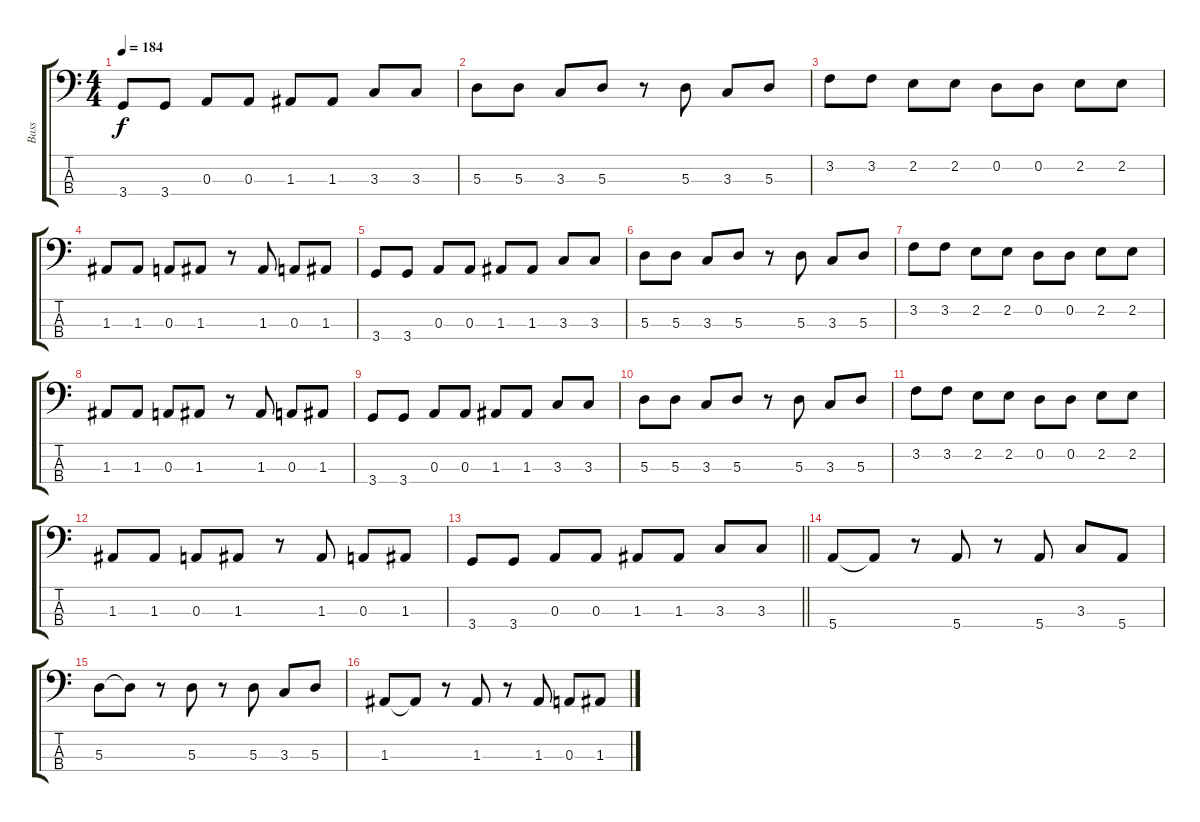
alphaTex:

\track ("Bass" "Bass") {instrument electricbasspick}
\staff {score tabs}
\tuning (G2 D2 A1 E1) {hide}
\ts (4 4)
\tempo 184
\clef f4
\ks c
3.4.8{dy f} 3.4.8 0.3.8 0.3.8 1.3.8 1.3.8 3.3.8 3.3.8 |
5.3.8 5.3.8 3.3.8 5.3.8 r.8 5.3.8 3.3.8 5.3.8 |
3.2.8 3.2.8 2.2.8 2.2.8 0.2.8 0.2.8 2.2.8 2.2.8 |
1.3.8 1.3.8 0.3.8 1.3.8 r.8 1.3.8 0.3.8 1.3.8 |
3.4.8 3.4.8 0.3.8 0.3.8 1.3.8 1.3.8 3.3.8 3.3.8 |
5.3.8 5.3.8 3.3.8 5.3.8 r.8 5.3.8 3.3.8 5.3.8 |
3.2.8 3.2.8 2.2.8 2.2.8 0.2.8 0.2.8 2.2.8 2.2.8 |
1.3.8 1.3.8 0.3.8 1.3.8 r.8 1.3.8 0.3.8 1.3.8 |
3.4.8 3.4.8 0.3.8 0.3.8 1.3.8 1.3.8 3.3.8 3.3.8 |
5.3.8 5.3.8 3.3.8 5.3.8 r.8 5.3.8 3.3.8 5.3.8 |
3.2.8 3.2.8 2.2.8 2.2.8 0.2.8 0.2.8 2.2.8 2.2.8 |
1.3.8 1.3.8 0.3.8 1.3.8 r.8 1.3.8 0.3.8 1.3.8 |
\barLineRight lightlight
3.4.8 3.4.8 0.3.8 0.3.8 1.3.8 1.3.8 3.3.8 3.3.8 |
5.4.8 5.4{t}.8 r.8 5.4.8 r.8 5.4.8 3.3.8 5.4.8 |
5.3.8 5.3{t}.8 r.8 5.3.8 r.8 5.3.8 3.3.8 5.3.8 |
1.3.8 1.3{t}.8 r.8 1.3.8 r.8 1.3.8 0.3.8 1.3.8
